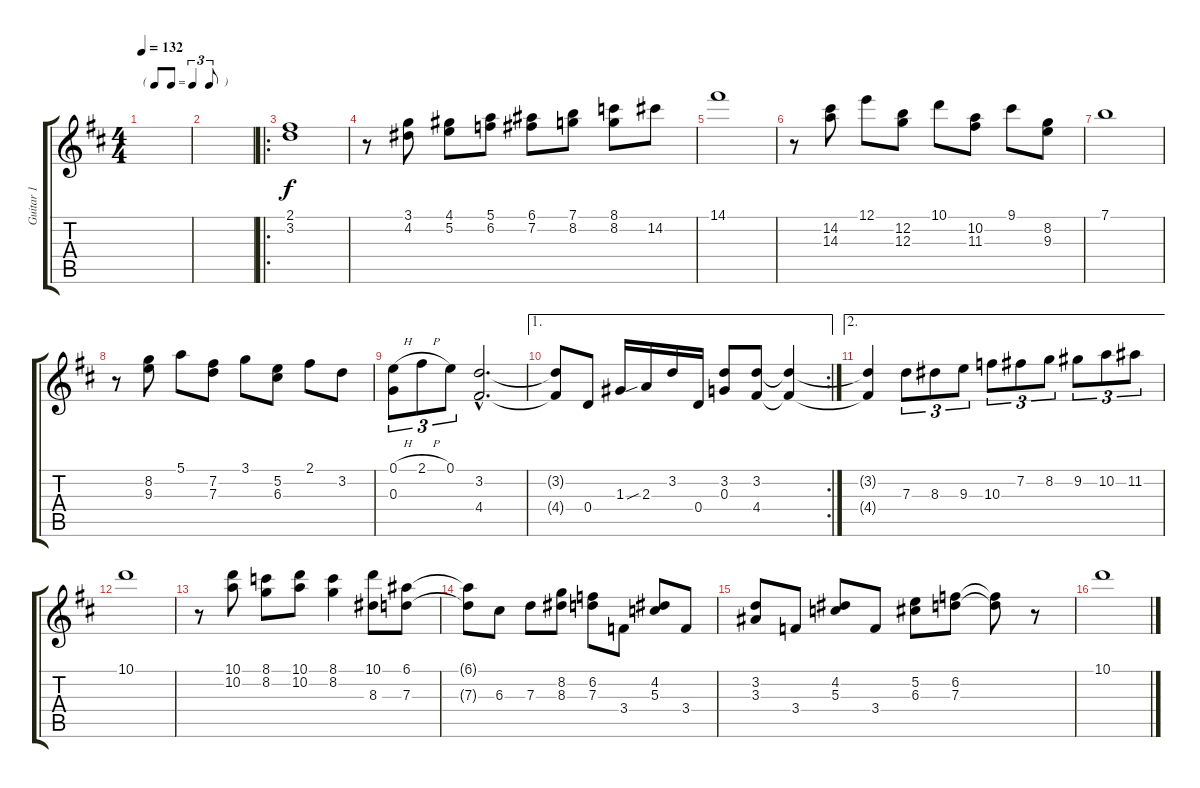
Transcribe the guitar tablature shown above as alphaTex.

\track ("Guitar 1" "Guitar 1") {instrument acousticguitarsteel}
\staff {score tabs}
\tuning (E4 B3 G3 D3 A2 E2) {hide}
\ts (4 4)
\tf triplet8th
\tempo 132
\clef g2
\ks d
|
|
\ro
(2.1 3.2).1 |
r.8 (3.1 4.2).8 (4.1 5.2).8 (5.1 6.2).8 (6.1 7.2).8 (7.1 8.2).8 (8.1 8.2).8 14.2.8 |
14.1.1 |
r.8 (14.2 14.3).8 12.1.8 (12.2 12.3).8 10.1.8 (10.2 11.3).8 9.1.8 (8.2 9.3).8 |
7.1.1 |
r.8 (8.2 9.3).8 5.1.8 (7.2 7.3).8 3.1.8 (5.2 6.3).8 2.1.8 3.2.8 |
(0.1{h} 0.3).8{tu (3 2)} 2.1{h}.8{tu (3 2)} 0.1.8{tu (3 2)} (3.2{hac} 4.4{hac}).2{d} |
\ae 1
\rc 2
(3.2{t} 4.4{t}).8 0.4.8 1.3.16 2.3{sib}.16 3.2.16 0.4.16 (3.2 0.3).8 (3.2 4.4).8 (3.2{t} 4.4{t}).4 |
\ae 2
(3.2{t} 4.4{t}).4 7.3.8{tu (3 2)} 8.3.8{tu (3 2)} 9.3.8{tu (3 2)} 10.3.8{tu (3 2)} 7.2.8{tu (3 2)} 8.2.8{tu (3 2)} 9.2.8{tu (3 2)} 10.2.8{tu (3 2)} 11.2.8{tu (3 2)} |
10.1.1 |
r.8 (10.1 10.2).8 (8.1 8.2).8 (10.1 10.2).8 (8.1 8.2).4 (10.1 8.3).8 (6.1 7.3).8 |
(6.1{t} 7.3{t}).8 6.3.8 7.3.8 (8.2 8.3).8 (6.2 7.3).8 3.4.8 (4.2 5.3).8 3.4.8 |
(3.2 3.3).8 3.4.8 (4.2 5.3).8 3.4.8 (5.2 6.3).8 (6.2 7.3).8 (6.2{t} 7.3{t}).8 r.8 |
10.1.1
